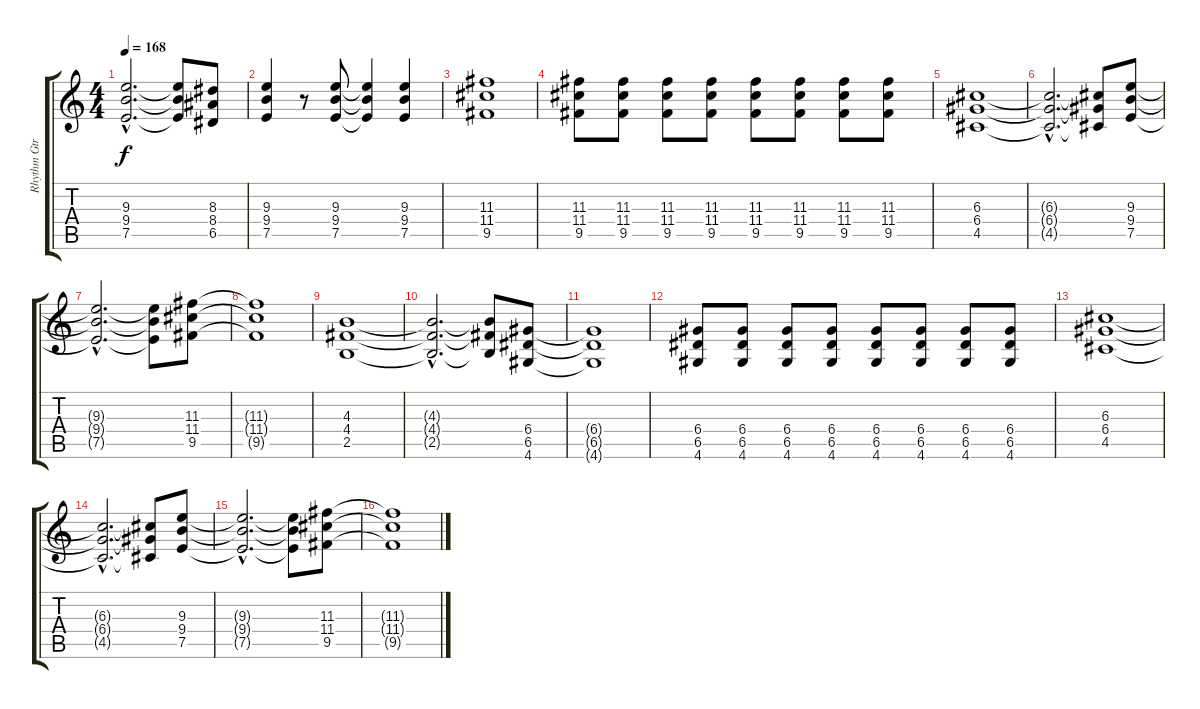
\track ("Rhythm Gtr.2" "Rhythm Gtr") {instrument distortionguitar}
\staff {score tabs}
\tuning (E4 B3 G3 D3 A2 E2) {hide}
\ts (4 4)
\tempo 168
\clef g2
\ks c
(9.3{hac} 9.4{hac} 7.5{hac}).2{d dy f} (9.3{t} 9.4{t} 7.5{t}).8 (8.3 8.4 6.5).8 |
(9.3 9.4 7.5).4 r.8 (9.3 9.4 7.5).8 (9.3{t} 9.4{t} 7.5{t}).4 (9.3 9.4 7.5).4 |
(11.3 11.4 9.5).1 |
(11.3 11.4 9.5).8 (11.3 11.4 9.5).8 (11.3 11.4 9.5).8 (11.3 11.4 9.5).8 (11.3 11.4 9.5).8 (11.3 11.4 9.5).8 (11.3 11.4 9.5).8 (11.3 11.4 9.5).8 |
(6.3 6.4 4.5).1 |
(6.3{hac t} 6.4{hac t} 4.5{hac t}).2{d} (6.3{t} 6.4{t} 4.5{t}).8 (9.3 9.4 7.5).8 |
(9.3{hac t} 9.4{hac t} 7.5{hac t}).2{d} (9.3{t} 9.4{t} 7.5{t}).8 (11.3 11.4 9.5).8 |
(11.3{t} 11.4{t} 9.5{t}).1 |
(4.3 4.4 2.5).1 |
(4.3{hac t} 4.4{hac t} 2.5{hac t}).2{d} (4.3{t} 4.4{t} 2.5{t}).8 (6.4 6.5 4.6).8 |
(6.4{t} 6.5{t} 4.6{t}).1 |
(6.4 6.5 4.6).8 (6.4 6.5 4.6).8 (6.4 6.5 4.6).8 (6.4 6.5 4.6).8 (6.4 6.5 4.6).8 (6.4 6.5 4.6).8 (6.4 6.5 4.6).8 (6.4 6.5 4.6).8 |
(6.3 6.4 4.5).1 |
(6.3{hac t} 6.4{hac t} 4.5{hac t}).2{d} (6.3{t} 6.4{t} 4.5{t}).8 (9.3 9.4 7.5).8 |
(9.3{hac t} 9.4{hac t} 7.5{hac t}).2{d} (9.3{t} 9.4{t} 7.5{t}).8 (11.3 11.4 9.5).8 |
(11.3{t} 11.4{t} 9.5{t}).1
